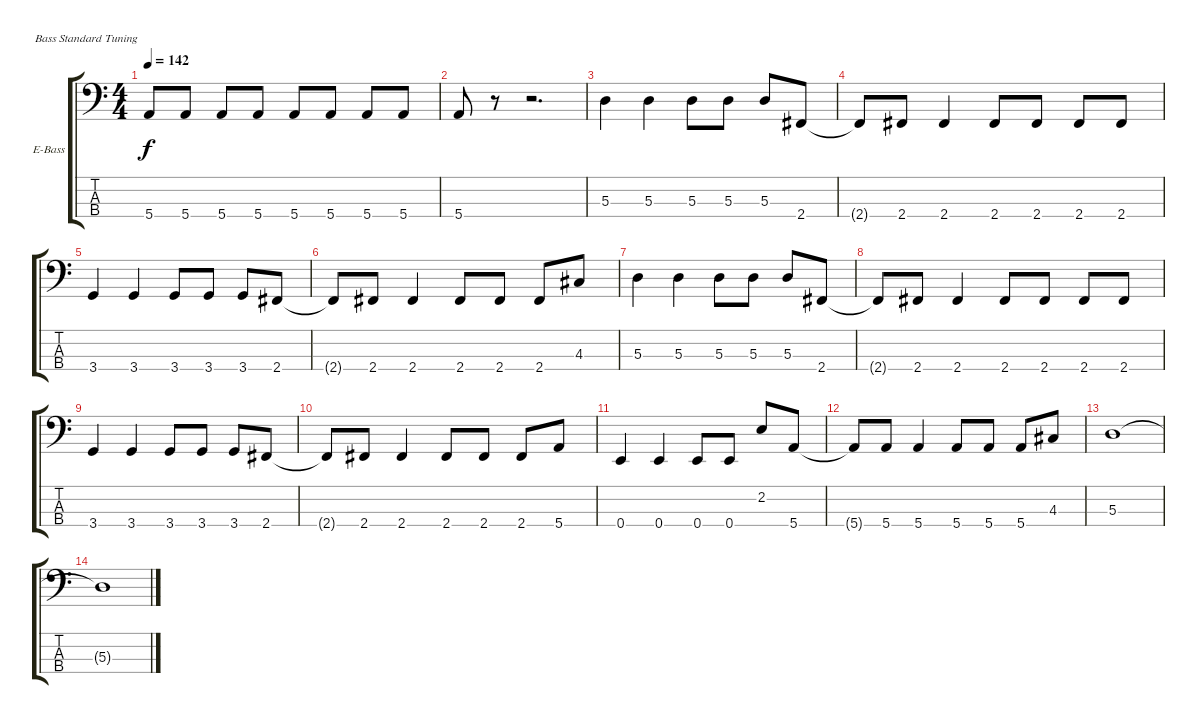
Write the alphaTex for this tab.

\bracketExtendMode groupsimilarinstruments
\firstSystemTrackNameOrientation horizontal
\otherSystemsTrackNameOrientation horizontal
\track ("Bass" "E-Bass") {instrument electricbassfinger}
\staff {score tabs}
\tuning (G2 D2 A1 E1)
\ts (4 4)
\tempo 142
\clef f4
\ks c
5.4.8{dy f} 5.4.8 5.4.8 5.4.8 5.4.8 5.4.8 5.4.8 5.4.8 |
5.4.8 r.8 r.2{d} |
5.3.4 5.3.4 5.3.8 5.3.8 5.3.8 2.4.8 |
2.4{t}.8 2.4.8 2.4.4 2.4.8 2.4.8 2.4.8 2.4.8 |
3.4.4 3.4.4 3.4.8 3.4.8 3.4.8 2.4.8 |
2.4{t}.8 2.4.8 2.4.4 2.4.8 2.4.8 2.4.8 4.3.8 |
5.3.4 5.3.4 5.3.8 5.3.8 5.3.8 2.4.8 |
2.4{t}.8 2.4.8 2.4.4 2.4.8 2.4.8 2.4.8 2.4.8 |
3.4.4 3.4.4 3.4.8 3.4.8 3.4.8 2.4.8 |
2.4{t}.8 2.4.8 2.4.4 2.4.8 2.4.8 2.4.8 5.4.8 |
0.4.4 0.4.4 0.4.8 0.4.8 2.2.8 5.4.8 |
5.4{t}.8 5.4.8 5.4.4 5.4.8 5.4.8 5.4.8 4.3.8 |
5.3.1 |
5.3{t}.1
